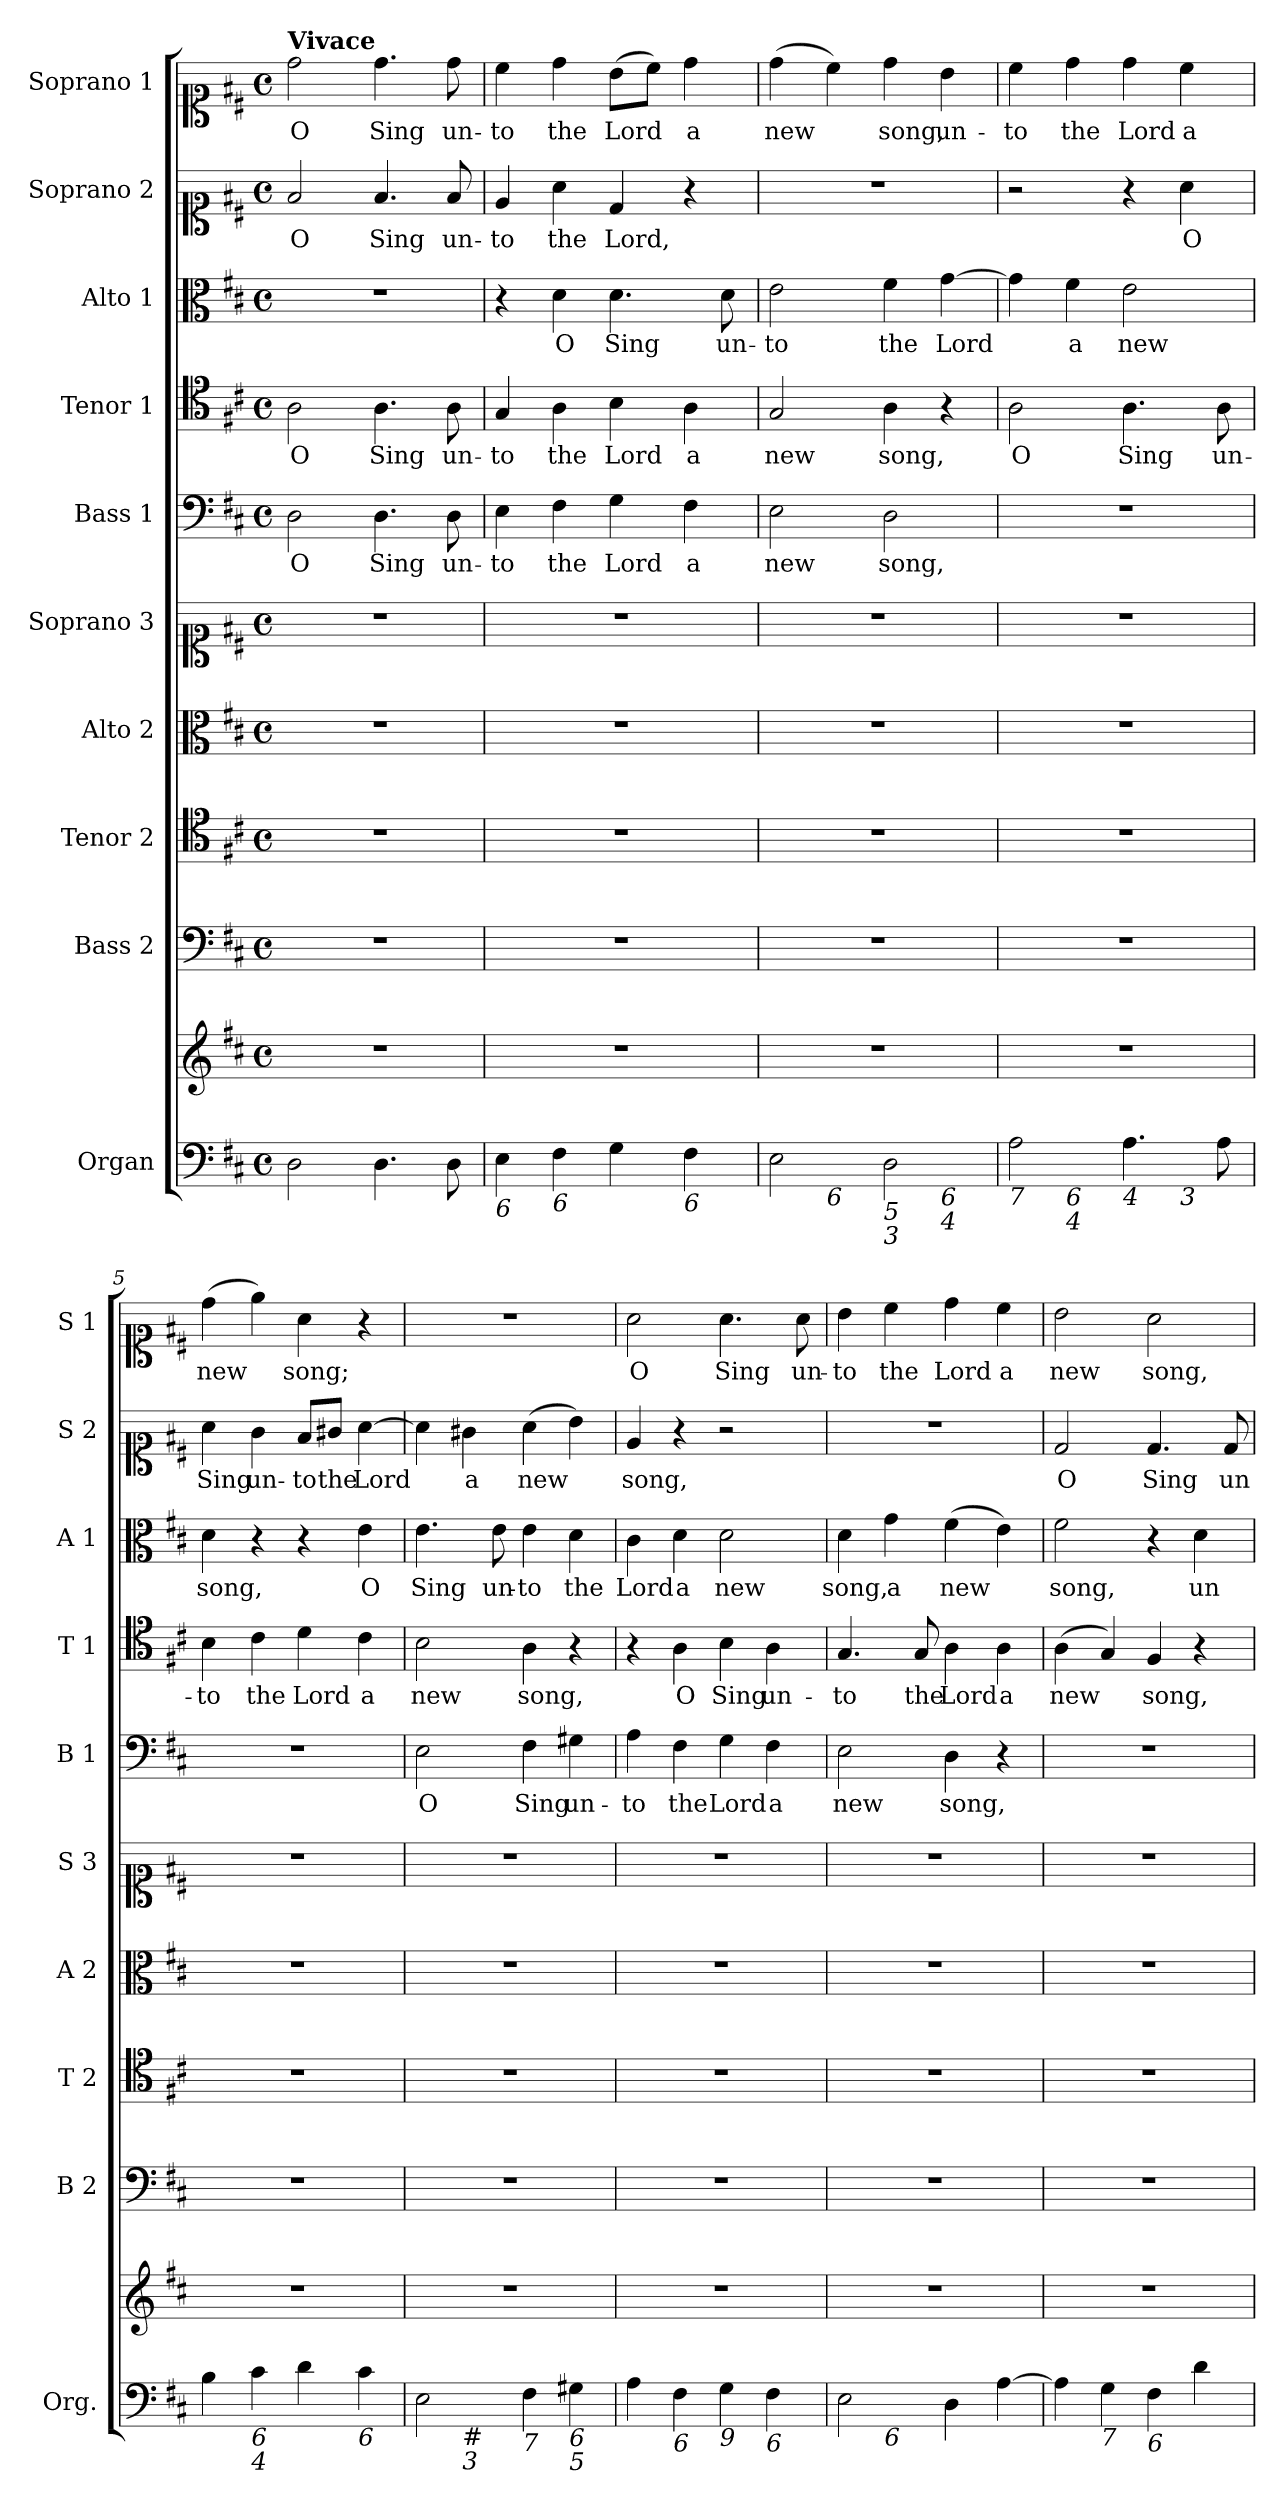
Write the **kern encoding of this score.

**kern	**kern	**kern	**kern	**kern	**kern	**kern	**text	**kern	**text	**kern	**text	**kern	**text	**kern	**text
*part10	*part10	*part9	*part8	*part7	*part6	*part5	*part5	*part4	*part4	*part3	*part3	*part2	*part2	*part1	*part1
*staff11	*staff10	*staff9	*staff8	*staff7	*staff6	*staff5	*staff5	*staff4	*staff4	*staff3	*staff3	*staff2	*staff2	*staff1	*staff1
*I"Organ	*	*I"Bass 2	*I"Tenor 2	*I"Alto 2	*I"Soprano 3	*I"Bass 1	*	*I"Tenor 1	*	*I"Alto 1	*	*I"Soprano 2	*	*I"Soprano 1	*
*I'Org.	*	*I'B 2	*I'T 2	*I'A 2	*I'S 3	*I'B 1	*	*I'T 1	*	*I'A 1	*	*I'S 2	*	*I'S 1	*
*clefF4	*clefG2	*clefF4	*clefC4	*clefC3	*clefC1	*clefF4	*	*clefC4	*	*clefC3	*	*clefC1	*	*clefC1	*
*k[f#c#]	*k[f#c#]	*k[f#c#]	*k[f#c#]	*k[f#c#]	*k[f#c#]	*k[f#c#]	*	*k[f#c#]	*	*k[f#c#]	*	*k[f#c#]	*	*k[f#c#]	*
*D:	*D:	*D:	*D:	*D:	*D:	*D:	*	*D:	*	*D:	*	*D:	*	*D:	*
*M4/4	*M4/4	*M4/4	*M4/4	*M4/4	*M4/4	*M4/4	*	*M4/4	*	*M4/4	*	*M4/4	*	*M4/4	*
*met(c)	*met(c)	*met(c)	*met(c)	*met(c)	*met(c)	*met(c)	*	*met(c)	*	*met(c)	*	*met(c)	*	*met(c)	*
*MM120	*MM120	*MM120	*MM120	*MM120	*MM120	*MM120	*	*MM120	*	*MM120	*	*MM120	*	*MM120	*
=1	=1	=1	=1	=1	=1	=1	=1	=1	=1	=1	=1	=1	=1	=1	=1
!	!	!	!	!	!	!	!	!	!	!	!	!	!	!LO:TX:a:B:t=Vivace	!
!	!	!	!	!	!	!	!LO:LY:b	!	!LO:LY:b	!	!	!	!LO:LY:b	!	!LO:LY:b
2D\	1r	1r	1r	1r	1r	2D\	O	2A\	O	1r	.	2f#/	O	2dd\	O
!	!	!	!	!	!	!	!LO:LY:b	!	!LO:LY:b	!	!	!	!LO:LY:b	!	!LO:LY:b
4.D\	.	.	.	.	.	4.D\	Sing	4.A\	Sing	.	.	4.f#/	Sing	4.dd\	Sing
!	!	!	!	!	!	!	!LO:LY:b	!	!LO:LY:b	!	!	!	!LO:LY:b	!	!LO:LY:b
8D\	.	.	.	.	.	8D\	un-	8A\	un-	.	.	8f#/	un-	8dd\	un-
=2	=2	=2	=2	=2	=2	=2	=2	=2	=2	=2	=2	=2	=2	=2	=2
!LO:TX:b:i:t=6	!	!	!	!	!	!	!	!	!	!	!	!	!	!	!
!	!	!	!	!	!	!	!LO:LY:b	!	!LO:LY:b	!	!	!	!LO:LY:b	!	!LO:LY:b
4E\	1r	1r	1r	1r	1r	4E\	-to	4G/	-to	4r	.	4e/	-to	4cc#\	-to
!LO:TX:b:i:t=6	!	!	!	!	!	!	!	!	!	!	!	!	!	!	!
!	!	!	!	!	!	!	!LO:LY:b	!	!LO:LY:b	!	!LO:LY:b	!	!LO:LY:b	!	!LO:LY:b
4F#\	.	.	.	.	.	4F#\	the	4A\	the	4d\	O	4a\	the	4dd\	the
!	!	!	!	!	!	!	!LO:LY:b	!	!LO:LY:b	!	!LO:LY:b	!	!LO:LY:b	!	!LO:LY:b
4G\	.	.	.	.	.	4G\	Lord	4B\	Lord	4.d\	Sing	4d/	Lord,	(>8b\L	Lord
.	.	.	.	.	.	.	.	.	.	.	.	.	.	8cc#\J)	.
!LO:TX:b:i:t=6	!	!	!	!	!	!	!	!	!	!	!	!	!	!	!
!	!	!	!	!	!	!	!LO:LY:b	!	!LO:LY:b	!	!	!	!	!	!LO:LY:b
4F#\	.	.	.	.	.	4F#\	a	4A\	a	.	.	4r	.	4dd\	a
!	!	!	!	!	!	!	!	!	!	!	!LO:LY:b	!	!	!	!
.	.	.	.	.	.	.	.	.	.	8d\	un-	.	.	.	.
=3	=3	=3	=3	=3	=3	=3	=3	=3	=3	=3	=3	=3	=3	=3	=3
!LO:TX:b:i:t=7	!	!	!	!	!	!	!	!	!	!	!	!	!	!	!
!	!	!	!	!	!	!	!LO:LY:b	!	!LO:LY:b	!	!LO:LY:b	!	!	!	!LO:LY:b
*^	*	*	*	*	*	*	*	*	*	*	*	*	*	*	*
*	*^	*	*	*	*	*	*	*	*	*	*	*	*	*	*	*
2E\	4ryy	2.ryy	1r	1r	1r	1r	1r	2E\	new	2G/	new	2e\	-to	1r	.	(>4dd\	new
!	!LO:TX:b:i:t=6	!	!	!	!	!	!	!	!	!	!	!	!	!	!	!	!
.	2.ryy	.	.	.	.	.	.	.	.	.	.	.	.	.	.	4cc#\)	.
!LO:TX:b:i:t=5	!	!	!	!	!	!	!	!	!	!	!	!	!	!	!	!	!
!LO:TX:b:i:t=3	!	!	!	!	!	!	!	!	!	!	!	!	!	!	!	!	!
!	!	!	!	!	!	!	!	!	!LO:LY:b	!	!LO:LY:b	!	!LO:LY:b	!	!	!	!LO:LY:b
2D\	.	.	.	.	.	.	.	2D\	song,	4A\	song,	4f#\	the	.	.	4dd\	song,
!	!	!LO:TX:b:i:t=6	!	!	!	!	!	!	!	!	!	!	!	!	!	!	!
!	!	!LO:TX:b:i:t=4	!	!	!	!	!	!	!	!	!	!	!	!	!	!	!
!	!	!	!	!	!	!	!	!	!	!	!	!	!LO:LY:b	!	!	!	!LO:LY:b
.	.	4ryy	.	.	.	.	.	.	.	4r	.	[4g\	Lord	.	.	4b\	un-
=4	=4	=4	=4	=4	=4	=4	=4	=4	=4	=4	=4	=4	=4	=4	=4	=4	=4
!LO:TX:b:i:t=7	!	!	!	!	!	!	!	!	!	!	!	!	!	!	!	!	!
!	!	!	!	!	!	!	!	!	!	!	!LO:LY:b	!	!	!	!	!	!LO:LY:b
2A\	4ryy	2.ryy	1r	1r	1r	1r	1r	1r	.	2A\	O	4g\]	.	2r	.	4cc#\	-to
!	!LO:TX:b:i:t=6	!	!	!	!	!	!	!	!	!	!	!	!	!	!	!	!
!	!LO:TX:b:i:t=4	!	!	!	!	!	!	!	!	!	!	!	!	!	!	!	!
!	!	!	!	!	!	!	!	!	!	!	!	!	!LO:LY:b	!	!	!	!LO:LY:b
.	2.ryy	.	.	.	.	.	.	.	.	.	.	4f#\	a	.	.	4dd\	the
!LO:TX:b:i:t=4	!	!	!	!	!	!	!	!	!	!	!	!	!	!	!	!	!
!	!	!	!	!	!	!	!	!	!	!	!LO:LY:b	!	!LO:LY:b	!	!	!	!LO:LY:b
4.A\	.	.	.	.	.	.	.	.	.	4.A\	Sing	2e\	new	4r	.	4dd\	Lord
!	!	!LO:TX:b:i:t=3	!	!	!	!	!	!	!	!	!	!	!	!	!	!	!
!	!	!	!	!	!	!	!	!	!	!	!	!	!	!	!LO:LY:b	!	!LO:LY:b
.	.	4ryy	.	.	.	.	.	.	.	.	.	.	.	4a\	O	4cc#\	a
!	!	!	!	!	!	!	!	!	!	!	!LO:LY:b	!	!	!	!	!	!
8A\	.	.	.	.	.	.	.	.	.	8A\	un-	.	.	.	.	.	.
=5	=5	=5	=5	=5	=5	=5	=5	=5	=5	=5	=5	=5	=5	=5	=5	=5	=5
!LO:TX:b:i:t=7	!	!	!	!	!	!	!	!	!	!	!	!	!	!	!	!	!
!	!	!	!	!	!	!	!	!	!	!	!LO:LY:b	!	!LO:LY:b	!	!LO:LY:b	!	!LO:LY:b
*v	*v	*v	*	*	*	*	*	*	*	*	*	*	*	*	*	*	*
4B\	1r	1r	1r	1r	1r	1r	.	4B\	-to	4d\	song,	4a\	Sing	(>4dd\	new
!LO:TX:b:i:t=6	!	!	!	!	!	!	!	!	!	!	!	!	!	!	!
!LO:TX:b:i:t=4	!	!	!	!	!	!	!	!	!	!	!	!	!	!	!
!	!	!	!	!	!	!	!	!	!LO:LY:b	!	!	!	!LO:LY:b	!	!
4c#\	.	.	.	.	.	.	.	4c#\	the	4r	.	4g\	un-	4ee\)	.
!	!	!	!	!	!	!	!	!	!LO:LY:b	!	!	!	!LO:LY:b	!	!LO:LY:b
4d\	.	.	.	.	.	.	.	4d\	Lord	4r	.	8f#/L	-to	4a\	song;
!	!	!	!	!	!	!	!	!	!	!	!	!	!LO:LY:b	!	!
.	.	.	.	.	.	.	.	.	.	.	.	8g#X/J	the	.	.
!LO:TX:b:i:t=6	!	!	!	!	!	!	!	!	!	!	!	!	!	!	!
!	!	!	!	!	!	!	!	!	!LO:LY:b	!	!LO:LY:b	!	!LO:LY:b	!	!
4c#\	.	.	.	.	.	.	.	4c#\	a	4e\	O	[4a\	Lord	4r	.
=6	=6	=6	=6	=6	=6	=6	=6	=6	=6	=6	=6	=6	=6	=6	=6
!LO:TX:b:i:t=4	!	!	!	!	!	!	!	!	!	!	!	!	!	!	!
!	!	!	!	!	!	!	!LO:LY:b	!	!LO:LY:b	!	!LO:LY:b	!	!	!	!
*^	*	*	*	*	*	*	*	*	*	*	*	*	*	*	*
2E\	4ryy	1r	1r	1r	1r	1r	2E\	O	2B\	new	4.e\	Sing	4a\]	.	1r	.
!	!LO:TX:b:t=#	!	!	!	!	!	!	!	!	!	!	!	!	!	!	!
!	!LO:TX:b:i:t=3	!	!	!	!	!	!	!	!	!	!	!	!	!	!	!
!	!	!	!	!	!	!	!	!	!	!	!	!	!	!LO:LY:b	!	!
.	2.ryy	.	.	.	.	.	.	.	.	.	.	.	4g#X\	a	.	.
!	!	!	!	!	!	!	!	!	!	!	!	!LO:LY:b	!	!	!	!
.	.	.	.	.	.	.	.	.	.	.	8e\	un-	.	.	.	.
!LO:TX:b:i:t=7	!	!	!	!	!	!	!	!	!	!	!	!	!	!	!	!
!	!	!	!	!	!	!	!	!LO:LY:b	!	!LO:LY:b	!	!LO:LY:b	!	!LO:LY:b	!	!
4F#\	.	.	.	.	.	.	4F#\	Sing	4A\	song,	4e\	-to	(>4a\	new	.	.
!LO:TX:b:i:t=6	!	!	!	!	!	!	!	!	!	!	!	!	!	!	!	!
!LO:TX:b:i:t=5	!	!	!	!	!	!	!	!	!	!	!	!	!	!	!	!
!	!	!	!	!	!	!	!	!LO:LY:b	!	!	!	!LO:LY:b	!	!	!	!
4G#X\	.	.	.	.	.	.	4G#X\	un-	4r	.	4d\	the	4b\)	.	.	.
!!LO:LB:g=z
=7	=7	=7	=7	=7	=7	=7	=7	=7	=7	=7	=7	=7	=7	=7	=7	=7
!	!	!	!	!	!	!	!	!LO:LY:b	!	!	!	!LO:LY:b	!	!LO:LY:b	!	!LO:LY:b
*v	*v	*	*	*	*	*	*	*	*	*	*	*	*	*	*	*
4A\	1r	1r	1r	1r	1r	4A\	-to	4r	.	4c#\	Lord	4e/	song,	2a\	O
!LO:TX:b:i:t=6	!	!	!	!	!	!	!	!	!	!	!	!	!	!	!
!	!	!	!	!	!	!	!LO:LY:b	!	!LO:LY:b	!	!LO:LY:b	!	!	!	!
4F#\	.	.	.	.	.	4F#\	the	4A\	O	4d\	a	4r	.	.	.
!LO:TX:b:i:t=9	!	!	!	!	!	!	!	!	!	!	!	!	!	!	!
!	!	!	!	!	!	!	!LO:LY:b	!	!LO:LY:b	!	!LO:LY:b	!	!	!	!LO:LY:b
4G\	.	.	.	.	.	4G\	Lord	4B\	Sing	2d\	new	2r	.	4.a\	Sing
!LO:TX:b:i:t=6	!	!	!	!	!	!	!	!	!	!	!	!	!	!	!
!	!	!	!	!	!	!	!LO:LY:b	!	!LO:LY:b	!	!	!	!	!	!
4F#\	.	.	.	.	.	4F#\	a	4A\	un-	.	.	.	.	.	.
!	!	!	!	!	!	!	!	!	!	!	!	!	!	!	!LO:LY:b
.	.	.	.	.	.	.	.	.	.	.	.	.	.	8a\	un-
=8	=8	=8	=8	=8	=8	=8	=8	=8	=8	=8	=8	=8	=8	=8	=8
!LO:TX:b:i:t=7	!	!	!	!	!	!	!	!	!	!	!	!	!	!	!
!	!	!	!	!	!	!	!LO:LY:b	!	!LO:LY:b	!	!LO:LY:b	!	!	!	!LO:LY:b
*^	*	*	*	*	*	*	*	*	*	*	*	*	*	*	*
2E\	4ryy	1r	1r	1r	1r	1r	2E\	new	4.G/	-to	4d\	song,	1r	.	4b\	-to
!	!LO:TX:b:i:t=6	!	!	!	!	!	!	!	!	!	!	!	!	!	!	!
!	!	!	!	!	!	!	!	!	!	!	!	!LO:LY:b	!	!	!	!LO:LY:b
.	2.ryy	.	.	.	.	.	.	.	.	.	4g\	a	.	.	4cc#\	the
!	!	!	!	!	!	!	!	!	!	!LO:LY:b	!	!	!	!	!	!
.	.	.	.	.	.	.	.	.	8G/	the	.	.	.	.	.	.
!	!	!	!	!	!	!	!	!LO:LY:b	!	!LO:LY:b	!	!LO:LY:b	!	!	!	!LO:LY:b
4D\	.	.	.	.	.	.	4D\	song,	4A\	Lord	(>4f#\	new	.	.	4dd\	Lord
!	!	!	!	!	!	!	!	!	!	!LO:LY:b	!	!	!	!	!	!LO:LY:b
[4A\	.	.	.	.	.	.	4r	.	4A\	a	4e\)	.	.	.	4cc#\	a
=9	=9	=9	=9	=9	=9	=9	=9	=9	=9	=9	=9	=9	=9	=9	=9	=9
!LO:TX:b:i:t=2	!	!	!	!	!	!	!	!	!	!	!	!	!	!	!	!
!	!	!	!	!	!	!	!	!	!	!LO:LY:b	!	!LO:LY:b	!	!LO:LY:b	!	!LO:LY:b
*v	*v	*	*	*	*	*	*	*	*	*	*	*	*	*	*	*
4A\]	1r	1r	1r	1r	1r	1r	.	(>4A\	new	2f#\	song,	2d/	O	2b\	new
!LO:TX:b:i:t=7	!	!	!	!	!	!	!	!	!	!	!	!	!	!	!
4G\	.	.	.	.	.	.	.	4G/)	.	.	.	.	.	.	.
!LO:TX:b:i:t=6	!	!	!	!	!	!	!	!	!	!	!	!	!	!	!
!	!	!	!	!	!	!	!	!	!LO:LY:b	!	!	!	!LO:LY:b	!	!LO:LY:b
4F#\	.	.	.	.	.	.	.	4F#/	song,	4r	.	4.d/	Sing	2a\	song,
!	!	!	!	!	!	!	!	!	!	!	!LO:LY:b	!	!	!	!
4d\	.	.	.	.	.	.	.	4r	.	4d\	un-	.	.	.	.
!	!	!	!	!	!	!	!	!	!	!	!	!	!LO:LY:b	!	!
.	.	.	.	.	.	.	.	.	.	.	.	8d/	un-	.	.
=	=	=	=	=	=	=	=	=	=	=	=	=	=	=	=
*-	*-	*-	*-	*-	*-	*-	*-	*-	*-	*-	*-	*-	*-	*-	*-
